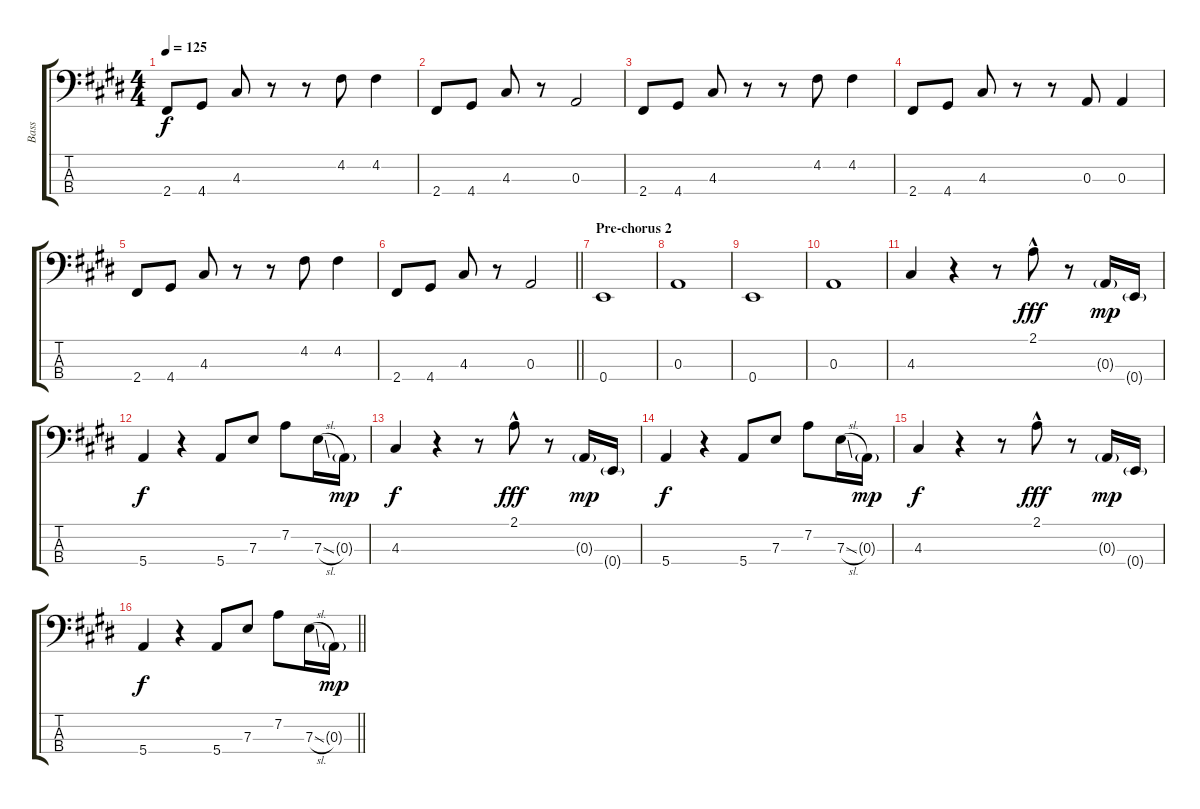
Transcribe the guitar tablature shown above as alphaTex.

\track ("Bass" "Bass") {instrument electricbasspick}
\staff {score tabs}
\tuning (G2 D2 A1 E1) {hide}
\ts (4 4)
\tempo 125
\clef f4
\ks c#minor
2.4.8{dy f} 4.4.8 4.3.8 r.8 r.8 4.2.8 4.2.4 |
2.4.8 4.4.8 4.3.8 r.8 0.3.2 |
2.4.8 4.4.8 4.3.8 r.8 r.8 4.2.8 4.2.4 |
2.4.8 4.4.8 4.3.8 r.8 r.8 0.3.8 0.3.4 |
2.4.8 4.4.8 4.3.8 r.8 r.8 4.2.8 4.2.4 |
\barLineRight lightlight
2.4.8 4.4.8 4.3.8 r.8 0.3.2 |
\section ("" "Pre-chorus 2")
0.4.1 |
0.3.1 |
0.4.1 |
0.3.1 |
4.3.4 r.4 r.8 2.1{hac}.8{dy fff volume 16 instrument slapbass1} r.8 0.3{g}.16{dy mp volume 13 instrument electricbasspick} 0.4{g}.16 |
5.4.4{dy f} r.4 5.4.8 7.3.8 7.2.8 7.3{sl}.16 0.3{g}.16{dy mp} |
4.3.4{dy f} r.4 r.8 2.1{hac}.8{dy fff volume 16 instrument slapbass1} r.8 0.3{g}.16{dy mp volume 13 instrument electricbasspick} 0.4{g}.16 |
5.4.4{dy f} r.4 5.4.8 7.3.8 7.2.8 7.3{sl}.16 0.3{g}.16{dy mp} |
4.3.4{dy f} r.4 r.8 2.1{hac}.8{dy fff volume 16 instrument slapbass1} r.8 0.3{g}.16{dy mp volume 13 instrument electricbasspick} 0.4{g}.16 |
\barLineRight lightlight
5.4.4{dy f} r.4 5.4.8 7.3.8 7.2.8 7.3{sl}.16 0.3{g}.16{dy mp}
